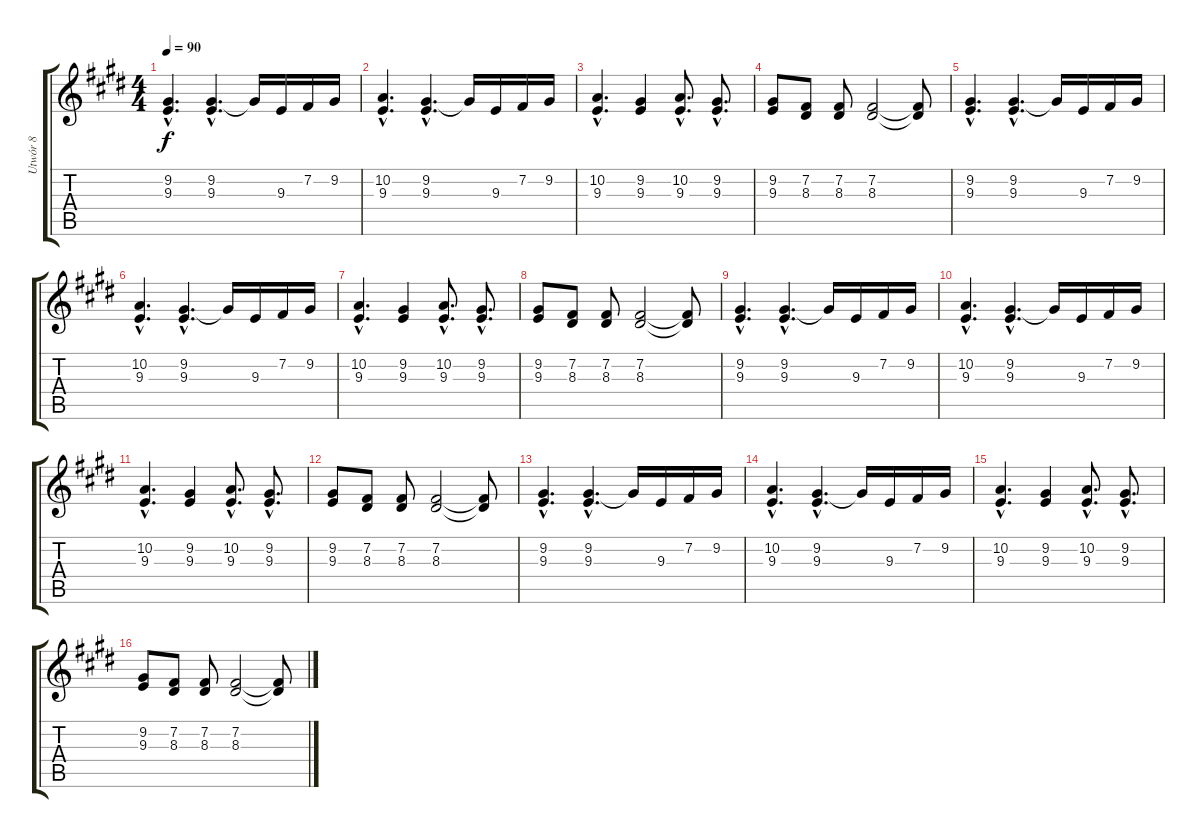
\track ("Utwór 8" "Utwór 8") {instrument fx4atmosphere}
\staff {score tabs}
\tuning (E4 B3 G3 D3 A2 E2) {hide}
\ts (4 4)
\tempo 90
\clef g2
\ks e
(9.2{hac} 9.3{hac}).4{d dy f} (9.2{hac} 9.3{hac}).4{d} 9.2{t}.16 9.3.16 7.2.16 9.2.16 |
(10.2{hac} 9.3{hac}).4{d} (9.2{hac} 9.3{hac}).4{d} 9.2{t}.16 9.3.16 7.2.16 9.2.16 |
(10.2{hac} 9.3{hac}).4{d} (9.2 9.3).4 (10.2{hac} 9.3{hac}).8{d} (9.2{hac} 9.3{hac}).8{d} |
(9.2 9.3).8 (7.2 8.3).8 (7.2 8.3).8 (7.2 8.3).2 (7.2{t} 8.3{t}).8 |
(9.2{hac} 9.3{hac}).4{d} (9.2{hac} 9.3{hac}).4{d} 9.2{t}.16 9.3.16 7.2.16 9.2.16 |
(10.2{hac} 9.3{hac}).4{d} (9.2{hac} 9.3{hac}).4{d} 9.2{t}.16 9.3.16 7.2.16 9.2.16 |
(10.2{hac} 9.3{hac}).4{d} (9.2 9.3).4 (10.2{hac} 9.3{hac}).8{d} (9.2{hac} 9.3{hac}).8{d} |
(9.2 9.3).8 (7.2 8.3).8 (7.2 8.3).8 (7.2 8.3).2 (7.2{t} 8.3{t}).8 |
(9.2{hac} 9.3{hac}).4{d} (9.2{hac} 9.3{hac}).4{d} 9.2{t}.16 9.3.16 7.2.16 9.2.16 |
(10.2{hac} 9.3{hac}).4{d} (9.2{hac} 9.3{hac}).4{d} 9.2{t}.16 9.3.16 7.2.16 9.2.16 |
(10.2{hac} 9.3{hac}).4{d} (9.2 9.3).4 (10.2{hac} 9.3{hac}).8{d} (9.2{hac} 9.3{hac}).8{d} |
(9.2 9.3).8 (7.2 8.3).8 (7.2 8.3).8 (7.2 8.3).2 (7.2{t} 8.3{t}).8 |
(9.2{hac} 9.3{hac}).4{d} (9.2{hac} 9.3{hac}).4{d} 9.2{t}.16 9.3.16 7.2.16 9.2.16 |
(10.2{hac} 9.3{hac}).4{d} (9.2{hac} 9.3{hac}).4{d} 9.2{t}.16 9.3.16 7.2.16 9.2.16 |
(10.2{hac} 9.3{hac}).4{d} (9.2 9.3).4 (10.2{hac} 9.3{hac}).8{d} (9.2{hac} 9.3{hac}).8{d} |
(9.2 9.3).8 (7.2 8.3).8 (7.2 8.3).8 (7.2 8.3).2 (7.2{t} 8.3{t}).8
